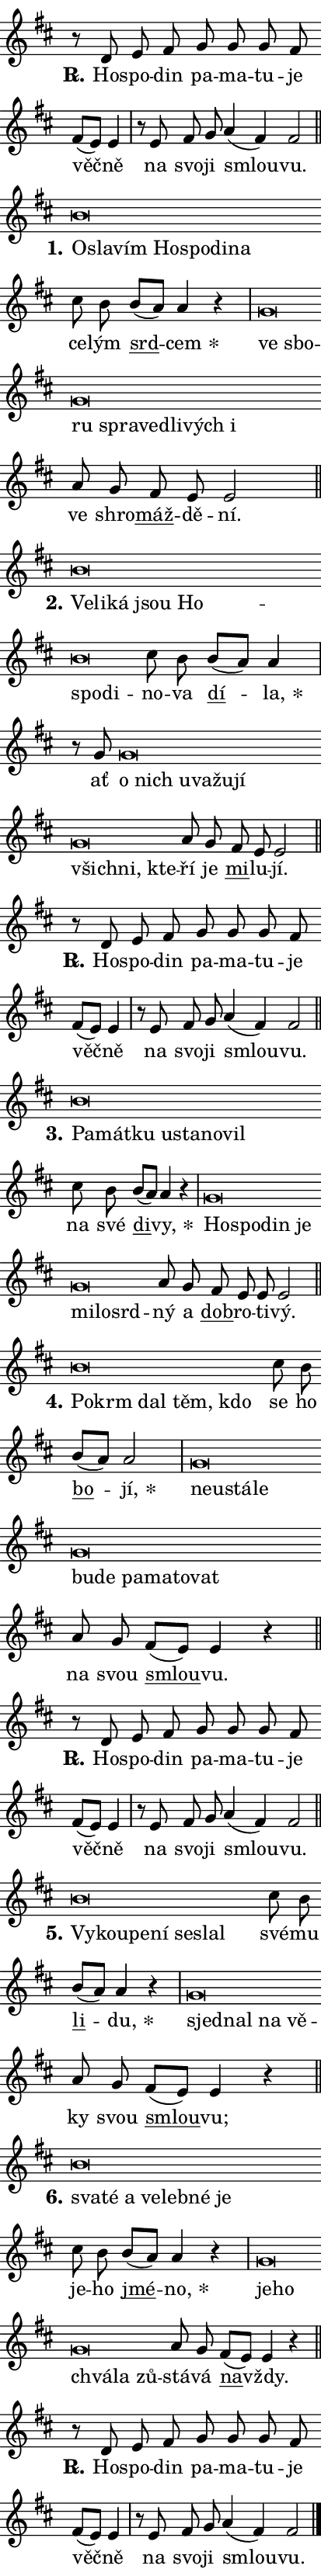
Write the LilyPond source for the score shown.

\version "2.22.1"
\header { tagline = "" }
\paper {
  indent = 0\cm
  top-margin = 0\cm
  right-margin = 0\cm
  bottom-margin = 0\cm
  left-margin = 0\cm
  paper-width = 7\cm
  page-breaking = #ly:one-page-breaking
  system-system-spacing.basic-distance = #11
  score-system-spacing.basic-distance = #11
  ragged-last = ##f
}


%% Author: Thomas Morley
%% https://lists.gnu.org/archive/html/lilypond-user/2020-05/msg00002.html
#(define (line-position grob)
"Returns position of @var[grob} in current system:
   @code{'start}, if at first time-step
   @code{'end}, if at last time-step
   @code{'middle} otherwise
"
  (let* ((col (ly:item-get-column grob))
         (ln (ly:grob-object col 'left-neighbor))
         (rn (ly:grob-object col 'right-neighbor))
         (col-to-check-left (if (ly:grob? ln) ln col))
         (col-to-check-right (if (ly:grob? rn) rn col))
         (break-dir-left
           (and
             (ly:grob-property col-to-check-left 'non-musical #f)
             (ly:item-break-dir col-to-check-left)))
         (break-dir-right
           (and
             (ly:grob-property col-to-check-right 'non-musical #f)
             (ly:item-break-dir col-to-check-right))))
        (cond ((eqv? 1 break-dir-left) 'start)
              ((eqv? -1 break-dir-right) 'end)
              (else 'middle))))

#(define (tranparent-at-line-position vctor)
  (lambda (grob)
  "Relying on @code{line-position} select the relevant enry from @var{vctor}.
Used to determine transparency,"
    (case (line-position grob)
      ((end) (not (vector-ref vctor 0)))
      ((middle) (not (vector-ref vctor 1)))
      ((start) (not (vector-ref vctor 2))))))

noteHeadBreakVisibility =
#(define-music-function (break-visibility)(vector?)
"Makes @code{NoteHead}s transparent relying on @var{break-visibility}"
#{
  \override NoteHead.transparent =
    #(tranparent-at-line-position break-visibility)
#})

#(define delete-ledgers-for-transparent-note-heads
  (lambda (grob)
    "Reads whether a @code{NoteHead} is transparent.
If so this @code{NoteHead} is removed from @code{'note-heads} from
@var{grob}, which is supposed to be @code{LedgerLineSpanner}.
As a result ledgers are not printed for this @code{NoteHead}"
    (let* ((nhds-array (ly:grob-object grob 'note-heads))
           (nhds-list
             (if (ly:grob-array? nhds-array)
                 (ly:grob-array->list nhds-array)
                 '()))
           ;; Relies on the transparent-property being done before
           ;; Staff.LedgerLineSpanner.after-line-breaking is executed.
           ;; This is fragile ...
           (to-keep
             (remove
               (lambda (nhd)
                 (ly:grob-property nhd 'transparent #f))
               nhds-list)))
      ;; TODO find a better method to iterate over grob-arrays, similiar
      ;; to filter/remove etc for lists
      ;; For now rebuilt from scratch
      (set! (ly:grob-object grob 'note-heads)  '())
      (for-each
        (lambda (nhd)
          (ly:pointer-group-interface::add-grob grob 'note-heads nhd))
        to-keep))))

hideNotes = {
  \noteHeadBreakVisibility #begin-of-line-visible
}
unHideNotes = {
  \noteHeadBreakVisibility #all-visible
}

% work-around for resetting accidentals
% https://lilypond.org/doc/v2.23/Documentation/notation/displaying-rhythms#unmetered-music
cadenzaMeasure = {
  \cadenzaOff
  \partial 1024 s1024
  \cadenzaOn
}

#(define-markup-command (accent layout props text) (markup?)
  "Underline accented syllable"
  (interpret-markup layout props
    #{\markup \override #'(offset . 4.3) \underline { #text }#}))

responsum = \markup \concat {
  "R" \hspace #-1.05 \path #0.1 #'((moveto 0 0.07) (lineto 0.9 0.8)) \hspace #0.05 "."
}

\layout {
    \context {
        \Staff
        \remove "Time_signature_engraver"
        \override LedgerLineSpanner.after-line-breaking = #delete-ledgers-for-transparent-note-heads
    }
    \context {
        \Voice {
            \override NoteHead.output-attributes = #'((class . "notehead"))
            \override Hairpin.height = #0.55
        }
    }
    \context {
        \Lyrics {
            \override StanzaNumber.output-attributes = #'((class . "stanzanumber"))
            \override LyricSpace.minimum-distance = #0.9
            \override LyricText.font-name = #"TeX Gyre Schola"
            \override LyricText.font-size = 1
            \override StanzaNumber.font-name = #"TeX Gyre Schola Bold"
            \override StanzaNumber.font-size = 1
        }
    }
}

% magnetic-lyrics.ily
%
%   written by
%     Jean Abou Samra <jean@abou-samra.fr>
%     Werner Lemberg <wl@gnu.org>
%
%   adapted by
%     Jiri Hon <jiri.hon@gmail.com>
%
% Version 2022-Apr-15

% https://www.mail-archive.com/lilypond-user@gnu.org/msg149350.html

#(define (Left_hyphen_pointer_engraver context)
   "Collect syllable-hyphen-syllable occurrences in lyrics and store
them in properties.  This engraver only looks to the left.  For
example, if the lyrics input is @code{foo -- bar}, it does the
following.

@itemize @bullet
@item
Set the @code{text} property of the @code{LyricHyphen} grob between
@q{foo} and @q{bar} to @code{foo}.

@item
Set the @code{left-hyphen} property of the @code{LyricText} grob with
text @q{foo} to the @code{LyricHyphen} grob between @q{foo} and
@q{bar}.
@end itemize

Use this auxiliary engraver in combination with the
@code{lyric-@/text::@/apply-@/magnetic-@/offset!} hook."
   (let ((hyphen #f)
         (text #f))
     (make-engraver
      (acknowledgers
       ((lyric-syllable-interface engraver grob source-engraver)
        (set! text grob)))
      (end-acknowledgers
       ((lyric-hyphen-interface engraver grob source-engraver)
        ;(when (not (grob::has-interface grob 'lyric-space-interface))
          (set! hyphen grob)));)
      ((stop-translation-timestep engraver)
       (when (and text hyphen)
         (ly:grob-set-object! text 'left-hyphen hyphen))
       (set! text #f)
       (set! hyphen #f)))))

#(define (lyric-text::apply-magnetic-offset! grob)
   "If the space between two syllables is less than the value in
property @code{LyricText@/.details@/.squash-threshold}, move the right
syllable to the left so that it gets concatenated with the left
syllable.

Use this function as a hook for
@code{LyricText@/.after-@/line-@/breaking} if the
@code{Left_@/hyphen_@/pointer_@/engraver} is active."
   (let ((hyphen (ly:grob-object grob 'left-hyphen #f)))
     (when hyphen
       (let ((left-text (ly:spanner-bound hyphen LEFT)))
         (when (grob::has-interface left-text 'lyric-syllable-interface)
           (let* ((common (ly:grob-common-refpoint grob left-text X))
                  (this-x-ext (ly:grob-extent grob common X))
                  (left-x-ext
                   (begin
                     ;; Trigger magnetism for left-text.
                     (ly:grob-property left-text 'after-line-breaking)
                     (ly:grob-extent left-text common X)))
                  ;; `delta` is the gap width between two syllables.
                  (delta (- (interval-start this-x-ext)
                            (interval-end left-x-ext)))
                  (details (ly:grob-property grob 'details))
                  (threshold (assoc-get 'squash-threshold details 0.2)))
             (when (< delta threshold)
               (let* (;; We have to manipulate the input text so that
                      ;; ligatures crossing syllable boundaries are not
                      ;; disabled.  For languages based on the Latin
                      ;; script this is essentially a beautification.
                      ;; However, for non-Western scripts it can be a
                      ;; necessity.
                      (lt (ly:grob-property left-text 'text))
                      (rt (ly:grob-property grob 'text))
                      (is-space (grob::has-interface hyphen 'lyric-space-interface))
                      (space (if is-space " " ""))
                      (space-markup (grob-interpret-markup grob " "))
                      (space-size (interval-length (ly:stencil-extent space-markup X)))
                      (extra-delta (if is-space space-size 0))
                      ;; Append new syllable.
                      (ltrt-space (if (and (string? lt) (string? rt))
                                (string-append lt space rt)
                                (make-concat-markup (list lt space rt))))
                      ;; Right-align `ltrt` to the right side.
                      (ltrt-space-markup (grob-interpret-markup
                               grob
                               (make-translate-markup
                                (cons (interval-length this-x-ext) 0)
                                (make-right-align-markup ltrt-space)))))
                 (begin
                   ;; Don't print `left-text`.
                   (ly:grob-set-property! left-text 'stencil #f)
                   ;; Set text and stencil (which holds all collected
                   ;; syllables so far) and shift it to the left.
                   (ly:grob-set-property! grob 'text ltrt-space)
                   (ly:grob-set-property! grob 'stencil ltrt-space-markup)
                   (ly:grob-translate-axis! grob (- (- delta extra-delta)) X))))))))))


#(define (lyric-hyphen::displace-bounds-first grob)
   ;; Make very sure this callback isn't triggered too early.
   (let ((left (ly:spanner-bound grob LEFT))
         (right (ly:spanner-bound grob RIGHT)))
     (ly:grob-property left 'after-line-breaking)
     (ly:grob-property right 'after-line-breaking)
     (ly:lyric-hyphen::print grob)))

squashThreshold = #0.4

\layout {
  \context {
    \Lyrics
    \consists #Left_hyphen_pointer_engraver
    \override LyricText.after-line-breaking =
      #lyric-text::apply-magnetic-offset!
    \override LyricHyphen.stencil = #lyric-hyphen::displace-bounds-first
    \override LyricText.details.squash-threshold = \squashThreshold
    \override LyricHyphen.minimum-distance = 0
    \override LyricHyphen.minimum-length = \squashThreshold
  }
}

squash = \override LyricText.details.squash-threshold = 9999
unSquash = \override LyricText.details.squash-threshold = \squashThreshold

left = \override LyricText.self-alignment-X = #LEFT
unLeft = \revert LyricText.self-alignment-X

starOffset = #(lambda (grob) 
                (let ((x_offset (ly:self-alignment-interface::aligned-on-x-parent grob)))
                  (if (= x_offset 0) 0 (+ x_offset 1.2))))

star = #(define-music-function (syllable)(string?)
"Append star separator at the end of a syllable"
#{
  \once \override LyricText.X-offset = #starOffset
  \lyricmode { \markup {
    #syllable
    \override #'((font-name . "TeX Gyre Schola Bold")) \hspace #0.2 \lower #0.65 \larger "*"
  } }
#})

starAccent = #(define-music-function (syllable)(string?)
"Append star separator at the end of a syllable and make accent"
#{
  \once \override LyricText.X-offset = #starOffset
  \lyricmode { \markup {
    \accent #syllable
    \override #'((font-name . "TeX Gyre Schola Bold")) \hspace #0.2 \lower #0.65 \larger "*"
  } }
#})

breath = #(define-music-function (syllable)(string?)
"Append breathing indicator at the end of a syllable"
#{
  \lyricmode { \markup { #syllable "+" } }
#})

optionalBreath = #(define-music-function (syllable)(string?)
"Append optional breathing indicator at the end of a syllable"
#{
  \lyricmode { \markup { #syllable "(+)" } }
#})


\score {
    <<
        \new Voice = "melody" { \cadenzaOn \key d \major \relative { r8 d' e fis g g g fis \bar "" fis[( e)] e4 \cadenzaMeasure \bar "|" r8 e fis g \bar "" a4( fis) fis2 \cadenzaMeasure \bar "||" \break }
\relative { b'\breve*1/16 \hideNotes \breve*1/16 \bar "" \breve*1/16 \bar "" \breve*1/16 \bar "" \breve*1/16 \bar "" \breve*1/16 \breve*1/16 \bar "" \unHideNotes cis8 b \bar "" b[( a)] a4 r \cadenzaMeasure \bar "|" g\breve*1/16 \hideNotes \breve*1/16 \bar "" \breve*1/16 \bar "" \breve*1/16 \bar "" \breve*1/16 \bar "" \breve*1/16 \bar "" \breve*1/16 \breve*1/16 \bar "" \unHideNotes a8 g \bar "" fis e e2 \cadenzaMeasure \bar "||" \break }
\relative { b'\breve*1/16 \hideNotes \breve*1/16 \bar "" \breve*1/16 \bar "" \breve*1/16 \bar "" \breve*1/16 \bar "" \breve*1/16 \breve*1/16 \bar "" \unHideNotes cis8 b \bar "" b[( a)] a4 \cadenzaMeasure \bar "|" r8 g8 g\breve*1/16 \hideNotes \breve*1/16 \bar "" \breve*1/16 \bar "" \breve*1/16 \bar "" \breve*1/16 \bar "" \breve*1/16 \bar "" \breve*1/16 \bar "" \breve*1/16 \breve*1/16 \bar "" \unHideNotes a8 g \bar "" fis e e2 \cadenzaMeasure \bar "||" \break }
\relative { r8 d' e fis g g g fis \bar "" fis[( e)] e4 \cadenzaMeasure \bar "|" r8 e fis g \bar "" a4( fis) fis2 \cadenzaMeasure \bar "||" \break }
\relative { b'\breve*1/16 \hideNotes \breve*1/16 \bar "" \breve*1/16 \bar "" \breve*1/16 \bar "" \breve*1/16 \bar "" \breve*1/16 \breve*1/16 \bar "" \unHideNotes cis8 b \bar "" b[( a)] a4 r \cadenzaMeasure \bar "|" g\breve*1/16 \hideNotes \breve*1/16 \bar "" \breve*1/16 \bar "" \breve*1/16 \bar "" \breve*1/16 \bar "" \breve*1/16 \breve*1/16 \bar "" \unHideNotes a8 g \bar "" fis e e e2 \cadenzaMeasure \bar "||" \break }
\relative { b'\breve*1/16 \hideNotes \breve*1/16 \bar "" \breve*1/16 \bar "" \breve*1/16 \breve*1/16 \bar "" \unHideNotes cis8 b \bar "" b[( a)] a2 \cadenzaMeasure \bar "|" g\breve*1/16 \hideNotes \breve*1/16 \bar "" \breve*1/16 \bar "" \breve*1/16 \bar "" \breve*1/16 \bar "" \breve*1/16 \bar "" \breve*1/16 \bar "" \breve*1/16 \bar "" \breve*1/16 \breve*1/16 \bar "" \unHideNotes a8 g \bar "" fis[( e)] e4 r \cadenzaMeasure \bar "||" \break }
\relative { r8 d' e fis g g g fis \bar "" fis[( e)] e4 \cadenzaMeasure \bar "|" r8 e fis g \bar "" a4( fis) fis2 \cadenzaMeasure \bar "||" \break }
\relative { b'\breve*1/16 \hideNotes \breve*1/16 \bar "" \breve*1/16 \bar "" \breve*1/16 \bar "" \breve*1/16 \breve*1/16 \bar "" \unHideNotes cis8 b \bar "" b[( a)] a4 r \cadenzaMeasure \bar "|" g\breve*1/16 \hideNotes \breve*1/16 \bar "" \breve*1/16 \breve*1/16 \bar "" \unHideNotes a8 g \bar "" fis[( e)] e4 r \cadenzaMeasure \bar "||" \break }
\relative { b'\breve*1/16 \hideNotes \breve*1/16 \bar "" \breve*1/16 \bar "" \breve*1/16 \bar "" \breve*1/16 \bar "" \breve*1/16 \breve*1/16 \bar "" \unHideNotes cis8 b \bar "" b[( a)] a4 r \cadenzaMeasure \bar "|" g\breve*1/16 \hideNotes \breve*1/16 \bar "" \breve*1/16 \bar "" \breve*1/16 \breve*1/16 \bar "" \unHideNotes a8 g \bar "" fis[( e)] e4 r \cadenzaMeasure \bar "||" \break }
\relative { r8 d' e fis g g g fis \bar "" fis[( e)] e4 \cadenzaMeasure \bar "|" r8 e fis g \bar "" a4( fis) fis2 \cadenzaMeasure \bar "||" \break } \bar "|." }
        \new Lyrics \lyricsto "melody" { \lyricmode { \set stanza = \responsum
Ho -- spo -- din pa -- ma -- tu -- je věč -- ně na svo -- ji smlou -- vu.
\set stanza = "1."
\left O -- \squash sla -- vím Ho -- spo -- di -- na \unLeft \unSquash ce -- lým \markup \accent srd -- \star cem \left ve \squash sbo -- ru spra -- ve -- dli -- vých i \unLeft \unSquash ve shro -- \markup \accent máž -- dě -- ní.
\set stanza = "2."
\left Ve -- \squash li -- ká jsou Ho -- spo -- di -- \unLeft \unSquash no -- va \markup \accent dí -- \star la, ať \left o \squash nich u -- va -- žu -- jí všich -- ni, kte -- \unLeft \unSquash ří je \markup \accent mi -- lu -- jí.
\set stanza = \responsum
Ho -- spo -- din pa -- ma -- tu -- je věč -- ně na svo -- ji smlou -- vu.
\set stanza = "3."
\left Pa -- \squash mát -- ku u -- sta -- no -- vil \unLeft \unSquash na své \markup \accent di -- \star vy, \left Ho -- \squash spo -- din je mi -- lo -- srd -- \unLeft \unSquash ný a \markup \accent dob -- ro -- ti -- vý.
\set stanza = "4."
\left Po -- \squash krm dal těm, kdo \unLeft \unSquash se ho \markup \accent bo -- \star jí, \left ne -- \squash u -- stá -- le bu -- de pa -- ma -- to -- vat \unLeft \unSquash na svou \markup \accent smlou -- vu.
\set stanza = \responsum
Ho -- spo -- din pa -- ma -- tu -- je věč -- ně na svo -- ji smlou -- vu.
\set stanza = "5."
\left Vy -- \squash kou -- pe -- ní se -- slal \unLeft \unSquash své -- mu \markup \accent li -- \star du, \left sjed -- \squash nal na vě -- \unLeft \unSquash ky svou \markup \accent smlou -- vu;
\set stanza = "6."
\left sva -- \squash té a ve -- leb -- né je \unLeft \unSquash je -- ho \markup \accent jmé -- \star no, \left je -- \squash ho chvá -- la zů -- \unLeft \unSquash stá -- vá \markup \accent na -- vždy.
\set stanza = \responsum
Ho -- spo -- din pa -- ma -- tu -- je věč -- ně na svo -- ji smlou -- vu. } }
    >>
    \layout {}
}
